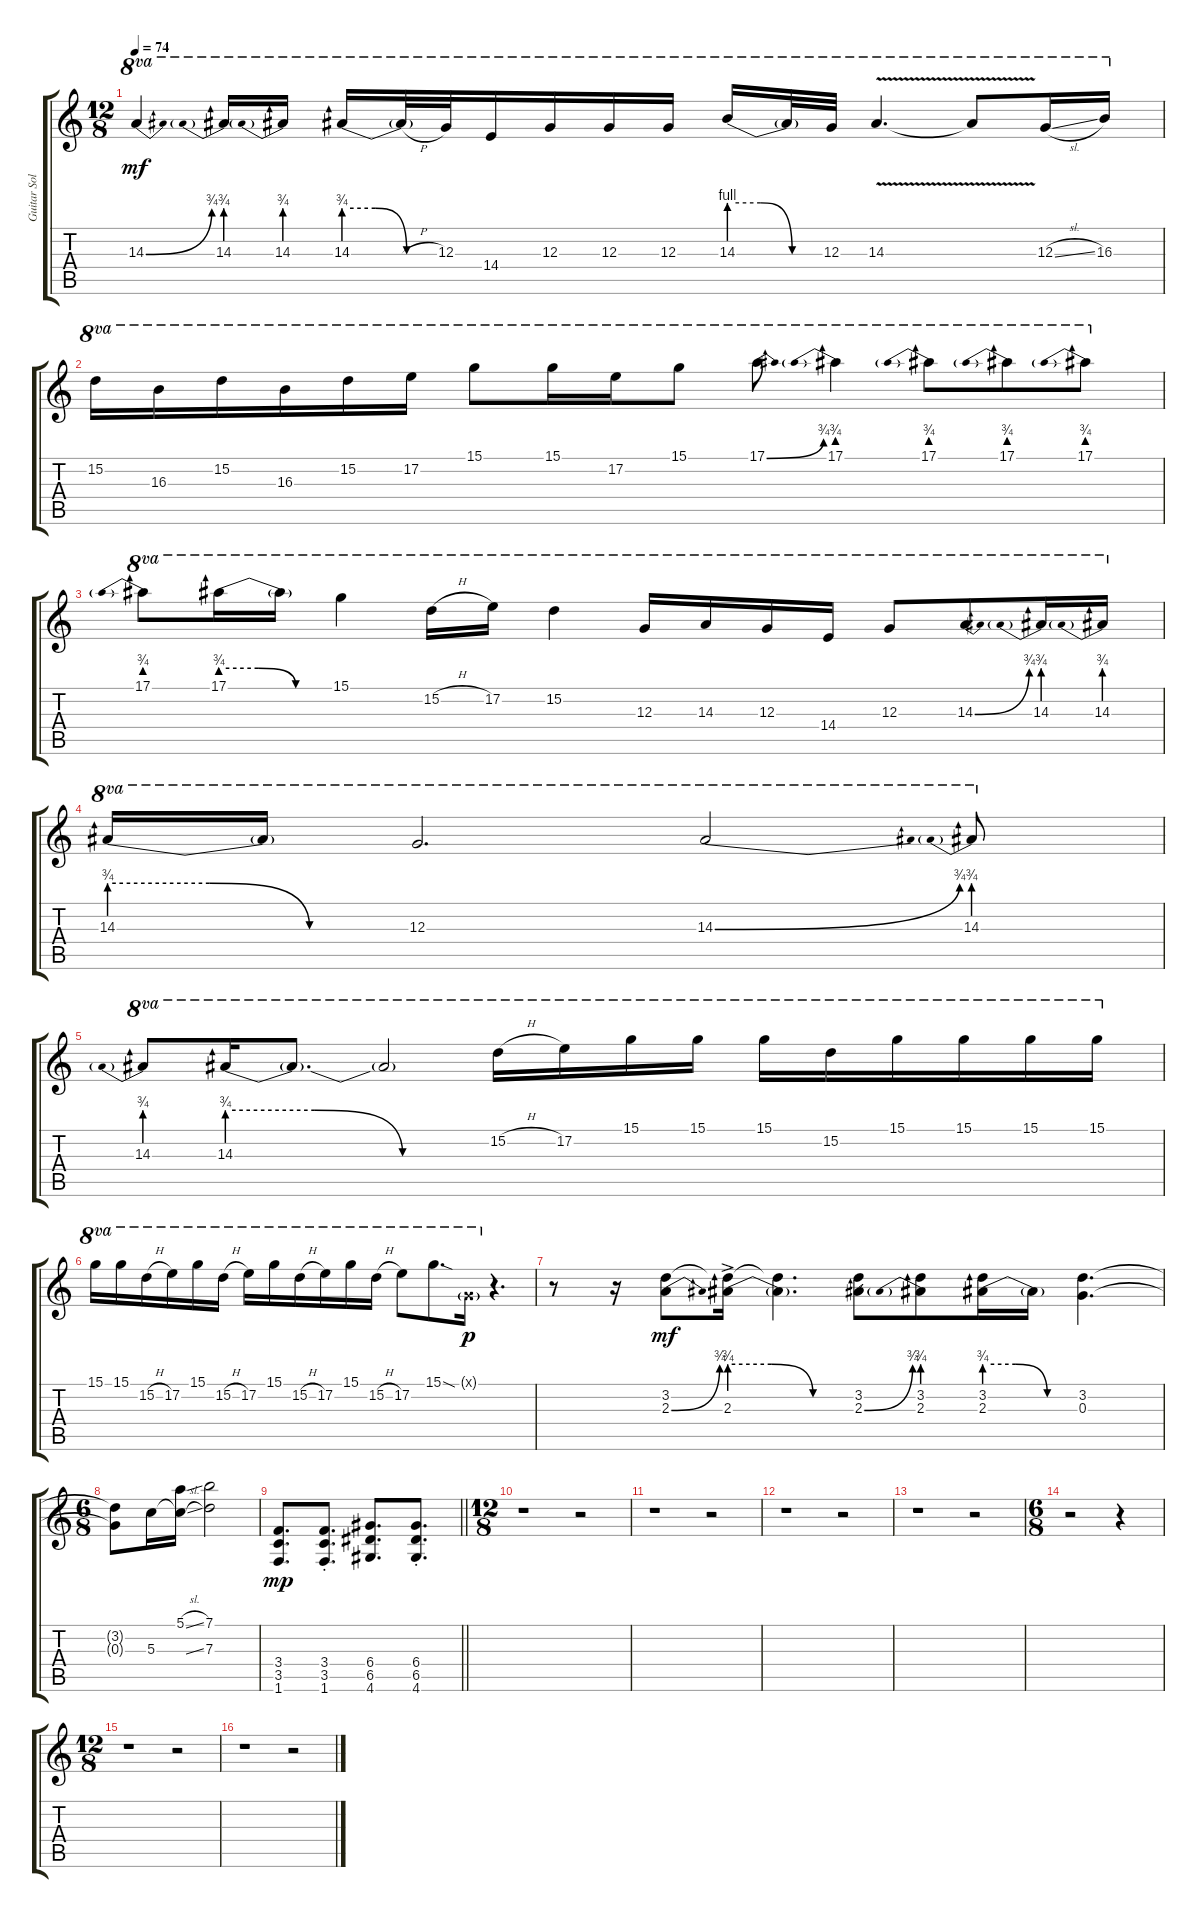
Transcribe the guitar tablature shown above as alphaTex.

\track ("Guitar Solo" "Guitar Sol") {instrument overdrivenguitar}
\staff {score tabs}
\tuning (E4 B3 G3 D3 A2 E2) {hide}
\ts (12 8)
\tempo 74
\clef g2
\ks c
14.3{be (bend 0 0 60 3)}.4{ot 8va dy mf} 14.3{be (prebend 0 3 60 3)}.16{ot 8va} 14.3{be (prebend 0 3 60 3)}.16{ot 8va} 14.3{be (custom 0 3 20 3 40 0 60 0)}.16{ot 8va} 14.3{h t}.32{ot 8va} 12.3.32{ot 8va} 14.4.16{ot 8va} 12.3.16{ot 8va} 12.3.16{ot 8va} 12.3.16{ot 8va} 14.3{be (custom 0 4 20 4 40 0 60 0)}.16{ot 8va} 14.3{t}.32{ot 8va} 12.3.32{ot 8va} 14.3{v}.4{d ot 8va} 14.3{v t}.8{ot 8va} 12.3{sl}.16{ot 8va} 16.3.16{ot 8va} |
15.2.16{ot 8va} 16.3.16{ot 8va} 15.2.16{ot 8va} 16.3.16{ot 8va} 15.2.16{ot 8va} 17.2.16{ot 8va} 15.1.8{ot 8va} 15.1.16{ot 8va} 17.2.16{ot 8va} 15.1.8{ot 8va} 17.1{be (bend 0 0 60 3)}.8{ot 8va} 17.1{be (prebend 0 3 60 3)}.4{ot 8va} 17.1{be (prebend 0 3 60 3)}.8{ot 8va} 17.1{be (prebend 0 3 60 3)}.8{ot 8va} 17.1{be (prebend 0 3 60 3)}.8{ot 8va} |
17.1{be (prebend 0 3 60 3)}.8{ot 8va} 17.1{be (custom 0 3 20 3 40 0 60 0)}.16{ot 8va} 17.1{t}.16{ot 8va} 15.1.4{ot 8va} 15.2{h}.16{ot 8va} 17.2.16{ot 8va} 15.2.4{ot 8va} 12.3.16{ot 8va} 14.3.16{ot 8va} 12.3.16{ot 8va} 14.4.16{ot 8va} 12.3.8{ot 8va} 14.3{be (bend 0 0 60 3)}.8{ot 8va} 14.3{be (prebend 0 3 60 3)}.16{ot 8va} 14.3{be (prebend 0 3 60 3)}.16{ot 8va} |
14.3{be (custom 0 3 20 3 40 0 60 0)}.16{ot 8va} 14.3{t}.16{ot 8va} 12.3.2{d ot 8va} 14.3{be (bend 0 0 60 3)}.2{ot 8va} 14.3{be (prebend 0 3 60 3)}.8{ot 8va} |
14.3{be (prebend 0 3 60 3)}.8{ot 8va} 14.3{be (custom 0 3 20 3 40 0 60 0)}.16{ot 8va} 14.3{t}.8{d ot 8va} 14.3{t}.2{ot 8va} 15.2{h}.16{ot 8va} 17.2.16{ot 8va} 15.1.16{ot 8va} 15.1.16{ot 8va} 15.1.16{ot 8va} 15.2.16{ot 8va} 15.1.16{ot 8va} 15.1.16{ot 8va} 15.1.16{ot 8va} 15.1.16{ot 8va} |
15.1.16{ot 8va} 15.1.16{ot 8va} 15.2{h}.16{ot 8va} 17.2.16{ot 8va} 15.1.16{ot 8va} 15.2{h}.16{ot 8va} 17.2.16{ot 8va} 15.1.16{ot 8va} 15.2{h}.16{ot 8va} 17.2.16{ot 8va} 15.1.16{ot 8va} 15.2{h}.16{ot 8va} 17.2.8{ot 8va} 15.1{sod}.8{d ot 8va} 3.1{g x}.16{ot 8va dy p} r.4{d} |
r.8 r.16 (3.2 2.3{be (bend 0 0 60 3)}).8{dy mf} (3.2{t} 2.3{be (custom 0 3 20 3 40 0 60 0) ac}).16 (3.2{t} 2.3{t}).4{d} (3.2 2.3{be (bend 0 0 60 3)}).8 (3.2 2.3{be (prebend 0 3 60 3)}).8 (3.2 2.3{be (custom 0 3 20 3 40 0 60 0)}).16 2.3{t}.16 (3.2 0.3).4{d} |
\ts (6 8)
(3.2{t} 0.3{t}).8 5.3.16 (5.1{sl} 5.3{sl t}).16 (7.1 7.3).2 |
\barLineRight lightlight
(3.4 3.5 1.6).8{d dy mp} (3.4{st} 3.5{st} 1.6{st}).8{d} (6.4 6.5 4.6).8{d} (6.4{st} 6.5{st} 4.6{st}).8{d} |
\ts (12 8)
r.1 r.2 |
r.1 r.2 |
r.1 r.2 |
r.1 r.2 |
\ts (6 8)
r.2 r.4 |
\ts (12 8)
r.1 r.2 |
r.1 r.2
